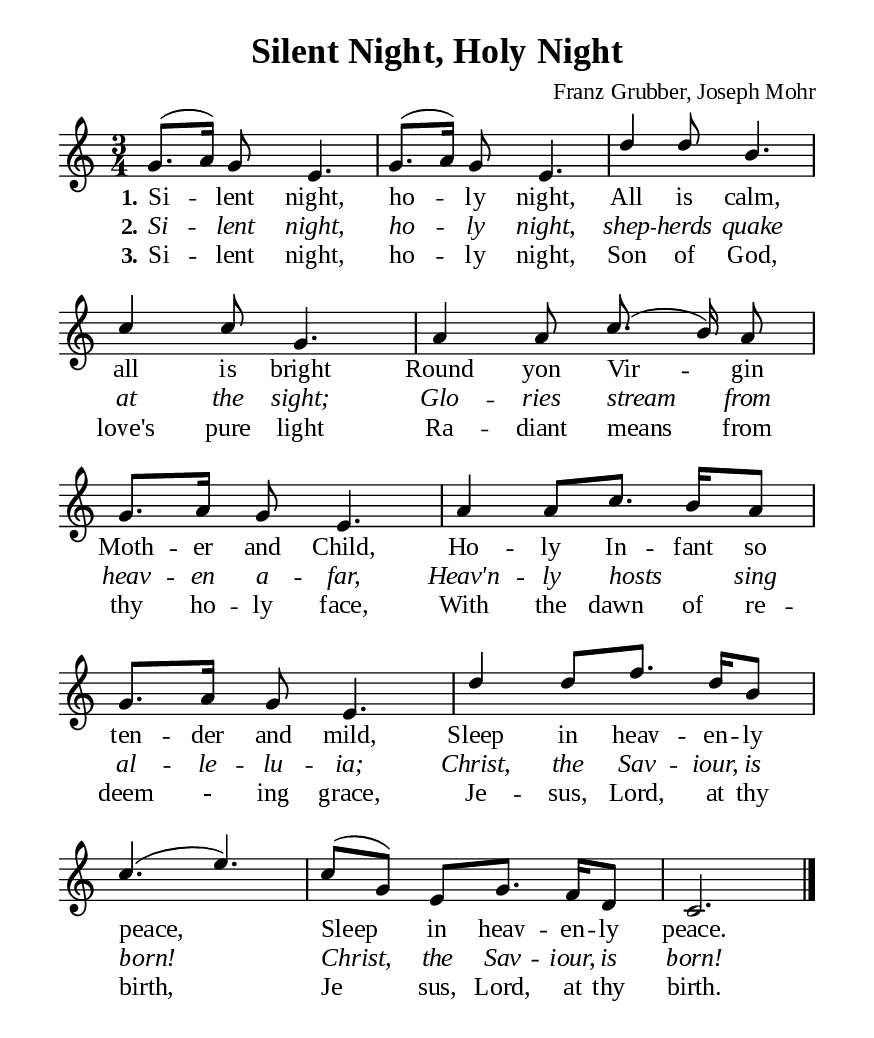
\version "2.18.2"

\header {
  title = "Silent Night, Holy Night"
  composer = "Franz Grubber, Joseph Mohr"
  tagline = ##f
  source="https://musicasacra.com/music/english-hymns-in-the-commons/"
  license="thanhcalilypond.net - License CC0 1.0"
}

global= {
  \key c \major
  \time 3/4
  \override Score.BarNumber.break-visibility = ##(#f #f #f)
  \override Lyrics.LyricSpace.minimum-distance = #3.0
}

\paper {
  #(set-paper-size "a5")
  top-margin = 10\mm
  bottom-margin = 5\mm
  left-margin = 10\mm
  right-margin = 10\mm
  indent = #0
  #(define fonts
	 (make-pango-font-tree "Liberation Serif"
	 		       "Liberation Serif"
			       "Liberation Serif"
			       (/ 20 20)))
  system-system-spacing = #'((basic-distance . 3) (padding . 3))
}

printItalic = \with {
  \override LyricText.font-shape = #'italic
}

% Verse music
musicVerseSoprano = \relative c'' {
  %{	01	%} g8. (a16) g8 e4. |
  %{	02	%} g8. (a16) g8 e4. |
  %{	03	%} d'4 d8 b4. |
  %{	04	%} c4 c8 g4. |
  \autoBeamOff
  %{	05	%} a4 a8 c8. (b16) a8 |
  \autoBeamOn
  %{	06	%} g8. a16 g8 e4. |
  %{	07	%} a4 a8 c8. b16 a8 |
  %{	08	%} g8. a16 g8 e4. |
  d'4 d8 f8. d16 b8 |
  c4. (e4.) |
  c8 (g) e g8. f16 d8 |
  c2. \bar "|."
}

% Verse lyrics
verseOne = \lyricmode {
  \set stanza = #"1."
  Si -- lent night, ho -- ly night,
  All is calm, all is bright
  Round yon Vir -- gin Moth -- er and Child,
  Ho -- ly In -- fant so ten -- der and mild,
  Sleep in heav -- en -- ly peace,
  Sleep in heav -- en -- ly peace.
}

verseTwo = \lyricmode {
  \set stanza = #"2."
  Si -- lent night, ho -- ly night, shep -- herds quake at the sight;
  Glo -- ries stream from heav -- en a -- far,
  Heav'n -- ly hosts _ sing al -- le -- lu -- ia;
  Christ, the Sav -- iour, is born!
  Christ, the Sav -- iour, is born!
}

verseThree = \lyricmode {
  \set stanza = #"3."
  Si -- lent night, ho -- ly night, Son of God, love's pure light
  Ra -- diant means from thy ho -- ly face,
  With the dawn of re -- deem - ing grace,
  Je -- sus, Lord, at thy birth,
  Je sus, Lord, at thy birth.
}

% Layout
\score {
    \new ChoirStaff <<
      \new Staff <<
        \clef "treble"
        \new Voice = "sopranos" { \global \stemUp \slurUp \musicVerseSoprano }
      >>
      \new Lyrics \lyricsto sopranos \verseOne
      \new Lyrics \printItalic \lyricsto sopranos \verseTwo
      \new Lyrics \lyricsto sopranos \verseThree
    >>
}
